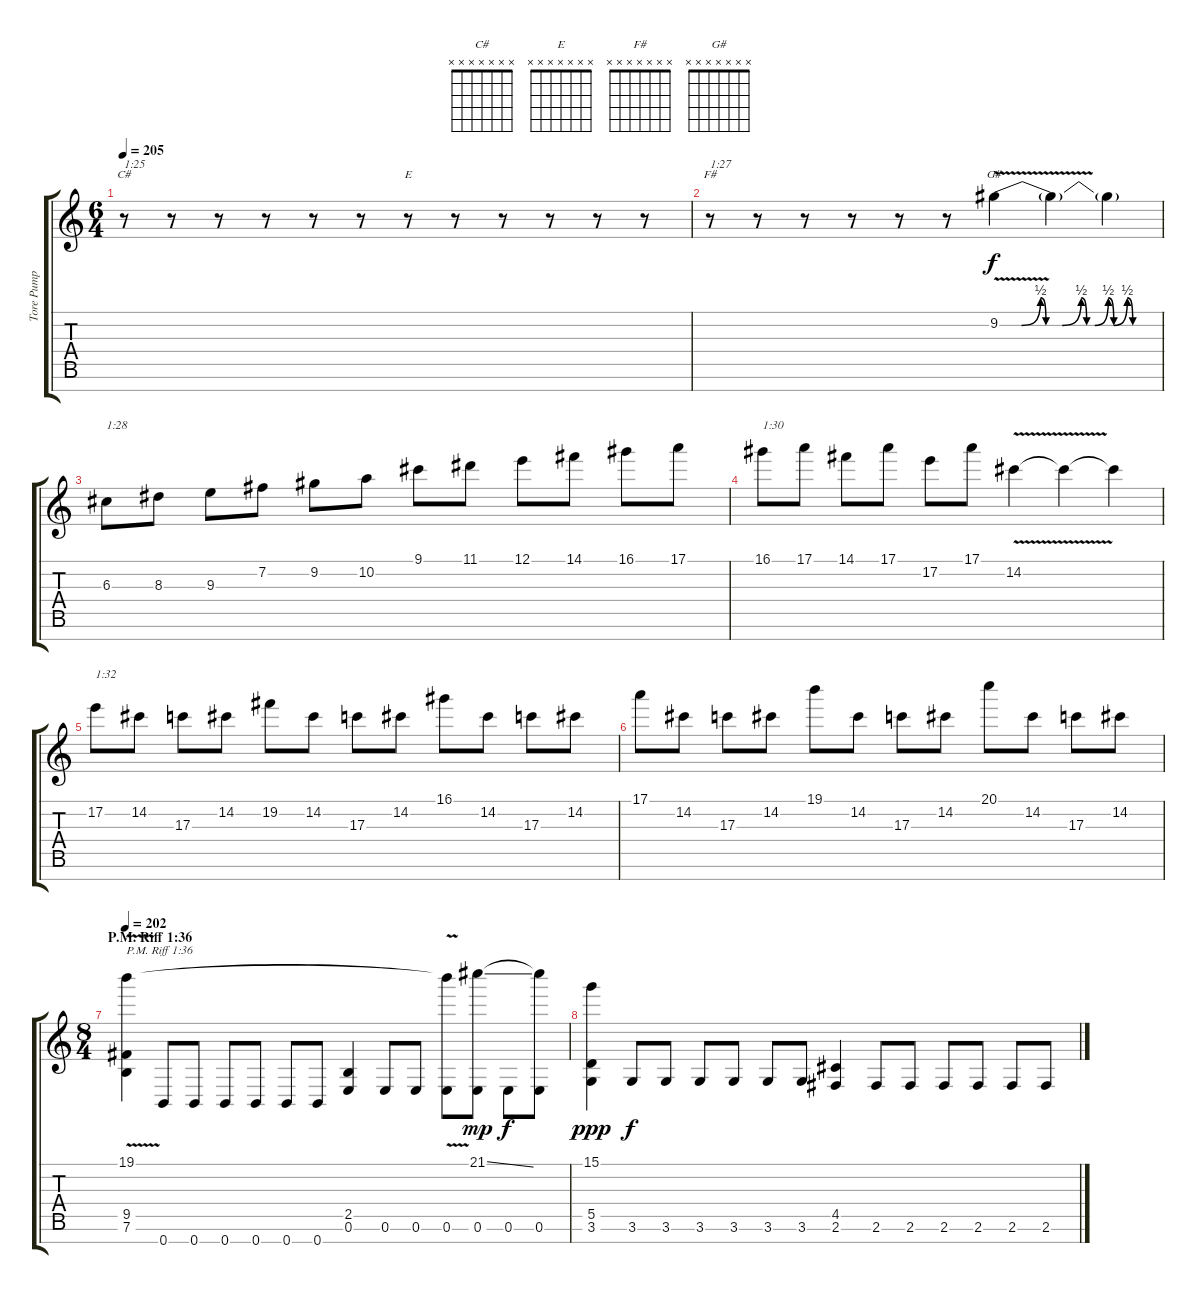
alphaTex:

\track ("Tore Pump Pimp" "Tore Pump ") {instrument distortionguitar}
\staff {score tabs}
\tuning (E4 B3 G3 D3 A2 E2 B1) {hide}
\chord ("C#" x x x x x x x)
\chord ("E" x x x x x x x)
\chord ("F#" x x x x x x x)
\chord ("G#" x x x x x x x)
\ts (6 4)
\tempo 205
\clef g2
\ks c
r.8{ch "C#" txt "1:25" dy f} r.8 r.8 r.8 r.8 r.8 r.8{ch "E"} r.8 r.8 r.8 r.8 r.8 |
r.8{ch "F#" txt "1:27"} r.8 r.8 r.8 r.8 r.8 9.2{be (custom 0 0 8 0 15 2 17 0 23 0 30 2 32 0 35 0 40 2 42 0 47 2 49 0 60 0) v}.4{ch "G#"} 9.2{t}.4 9.2{t}.4 |
6.3.8{txt "1:28"} 8.3.8 9.3.8 7.2.8 9.2.8 10.2.8 9.1.8 11.1.8 12.1.8 14.1.8 16.1.8 17.1.8 |
16.1.8{txt "1:30"} 17.1.8 14.1.8 17.1.8 17.2.8 17.1.8 14.2{v}.4 14.2{t}.4 14.2{t}.4 |
17.2.8{txt "1:32"} 14.2.8 17.3.8 14.2.8 19.2.8 14.2.8 17.3.8 14.2.8 16.1.8 14.2.8 17.3.8 14.2.8 |
17.1.8 14.2.8 17.3.8 14.2.8 19.1.8 14.2.8 17.3.8 14.2.8 20.1.8 14.2.8 17.3.8 14.2.8 |
\ts (8 4)
\section ("" "P.M. Riff 1:36")
\tempo 202
(19.1{v} 9.5 7.6).4{txt "P.M. Riff 1:36"} 0.7.8 0.7.8 0.7.8 0.7.8 0.7.8 0.7.8 (2.5 0.6).4 0.6.8 0.6.8 (19.1{t} 0.6).8 (21.1{ss} 0.6).8{dy mp} 0.6.8{dy f} (21.1{t} 0.6).8 |
(15.1 5.5 3.6).4{dy ppp} 3.6.8{dy f} 3.6.8 3.6.8 3.6.8 3.6.8 3.6.8 (4.5 2.6).4 2.6.8 2.6.8 2.6.8 2.6.8 2.6.8 2.6.8
